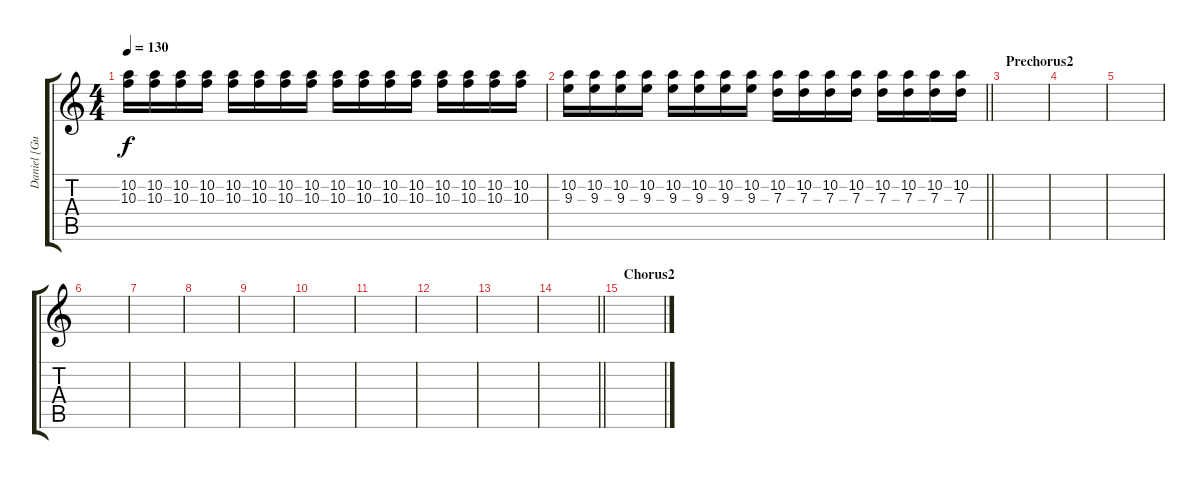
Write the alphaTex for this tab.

\track ("Daniel [Guitar1 Effects]" "Daniel [Gu") {instrument electricguitarjazz}
\staff {score tabs}
\tuning (E4 B3 G3 D3 A2 E2) {hide}
\ts (4 4)
\tempo 130
\clef g2
\ks c
(10.2 10.3).16{dy f} (10.2 10.3).16 (10.2 10.3).16 (10.2 10.3).16 (10.2 10.3).16 (10.2 10.3).16 (10.2 10.3).16 (10.2 10.3).16 (10.2 10.3).16 (10.2 10.3).16 (10.2 10.3).16 (10.2 10.3).16 (10.2 10.3).16 (10.2 10.3).16 (10.2 10.3).16 (10.2 10.3).16 |
\barLineRight lightlight
(10.2 9.3).16 (10.2 9.3).16 (10.2 9.3).16 (10.2 9.3).16 (10.2 9.3).16 (10.2 9.3).16 (10.2 9.3).16 (10.2 9.3).16 (10.2 7.3).16 (10.2 7.3).16 (10.2 7.3).16 (10.2 7.3).16 (10.2 7.3).16 (10.2 7.3).16 (10.2 7.3).16 (10.2 7.3).16 |
\section ("" "Prechorus2")
|
|
|
|
|
|
|
|
|
|
|
\barLineRight lightlight
|
\section ("" "Chorus2")
